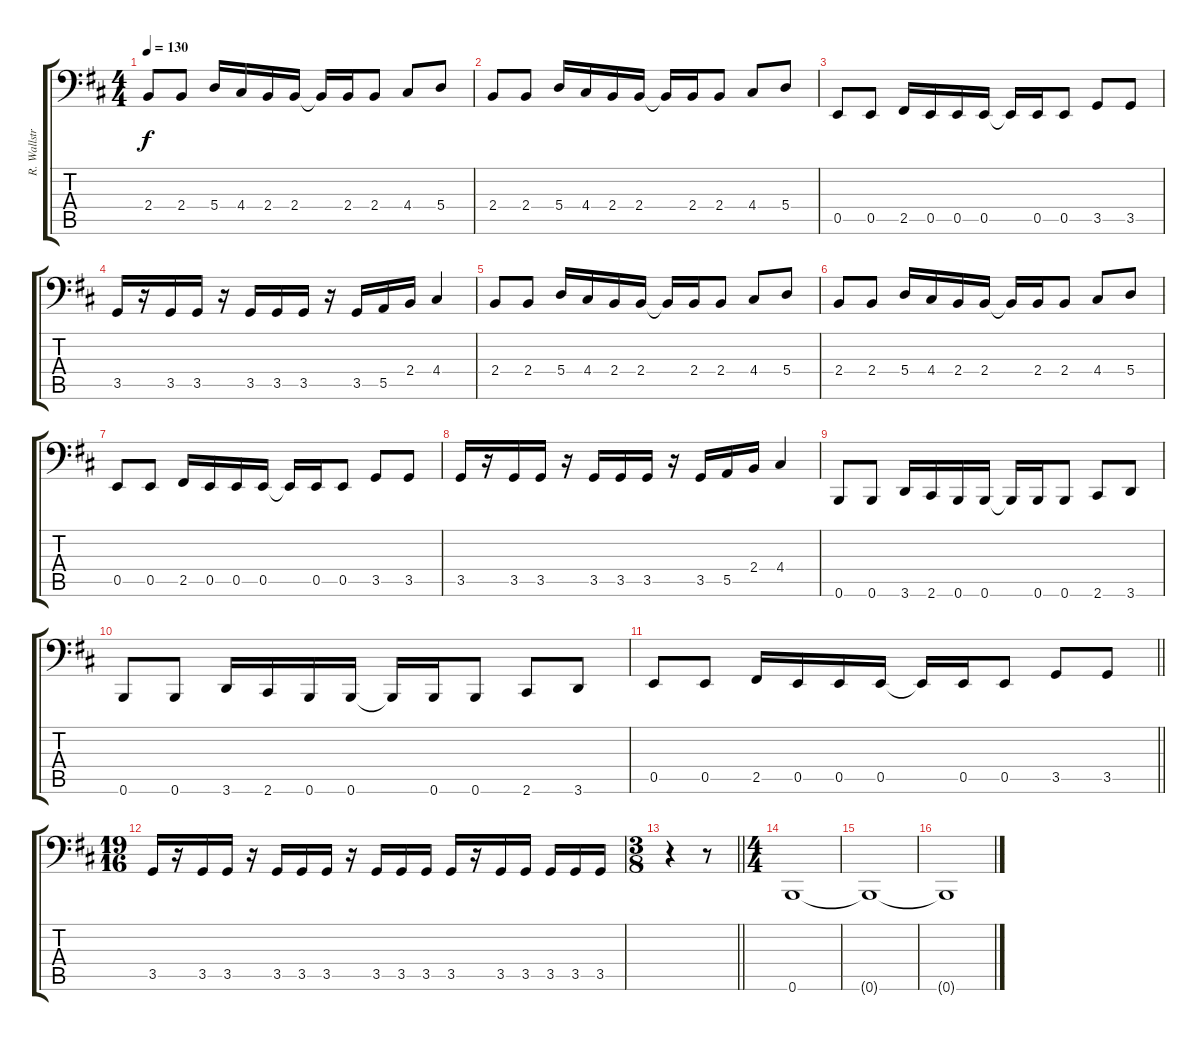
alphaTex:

\track ("R. Wallström (Bass)" "R. Wallstr") {instrument electricbassfinger}
\staff {score tabs}
\tuning (C3 G2 D2 A1 E1 B0) {hide}
\ts (4 4)
\tempo 130
\clef f4
\ks bminor
2.4.8{dy f} 2.4.8 5.4.16 4.4.16 2.4.16 2.4.16 2.4{t}.16 2.4.16 2.4.8 4.4.8 5.4.8 |
2.4.8 2.4.8 5.4.16 4.4.16 2.4.16 2.4.16 2.4{t}.16 2.4.16 2.4.8 4.4.8 5.4.8 |
0.5.8 0.5.8 2.5.16 0.5.16 0.5.16 0.5.16 0.5{t}.16 0.5.16 0.5.8 3.5.8 3.5.8 |
3.5.16 r.16 3.5.16 3.5.16 r.16 3.5.16 3.5.16 3.5.16 r.16 3.5.16 5.5.16 2.4.16 4.4.4 |
2.4.8 2.4.8 5.4.16 4.4.16 2.4.16 2.4.16 2.4{t}.16 2.4.16 2.4.8 4.4.8 5.4.8 |
2.4.8 2.4.8 5.4.16 4.4.16 2.4.16 2.4.16 2.4{t}.16 2.4.16 2.4.8 4.4.8 5.4.8 |
0.5.8 0.5.8 2.5.16 0.5.16 0.5.16 0.5.16 0.5{t}.16 0.5.16 0.5.8 3.5.8 3.5.8 |
3.5.16 r.16 3.5.16 3.5.16 r.16 3.5.16 3.5.16 3.5.16 r.16 3.5.16 5.5.16 2.4.16 4.4.4 |
0.6.8 0.6.8 3.6.16 2.6.16 0.6.16 0.6.16 0.6{t}.16 0.6.16 0.6.8 2.6.8 3.6.8 |
0.6.8 0.6.8 3.6.16 2.6.16 0.6.16 0.6.16 0.6{t}.16 0.6.16 0.6.8 2.6.8 3.6.8 |
\barLineRight lightlight
0.5.8 0.5.8 2.5.16 0.5.16 0.5.16 0.5.16 0.5{t}.16 0.5.16 0.5.8 3.5.8 3.5.8 |
\ts (19 16)
3.5.16 r.16 3.5.16 3.5.16 r.16 3.5.16 3.5.16 3.5.16 r.16 3.5.16 3.5.16 3.5.16 3.5.16 r.16 3.5.16 3.5.16 3.5.16 3.5.16 3.5.16 |
\ts (3 8)
\barLineRight lightlight
r.4 r.8 |
\ts (4 4)
0.6.1 |
0.6{t}.1 |
0.6{t}.1
